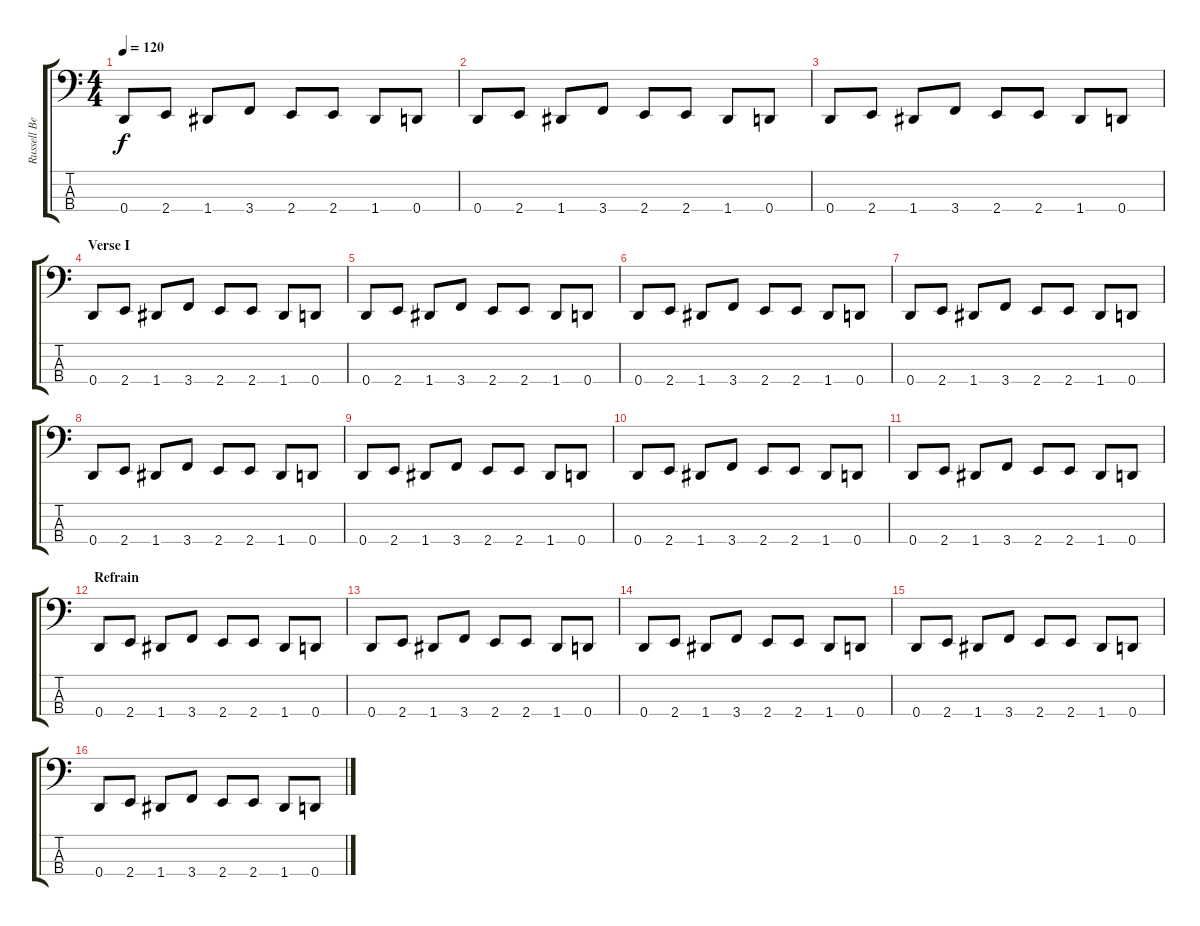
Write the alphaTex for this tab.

\track ("Russell Bergquist" "Russell Be") {instrument electricbasspick}
\staff {score tabs}
\tuning (G2 D2 A1 D1) {hide}
\ts (4 4)
\tempo 120
\clef f4
\ks c
0.4.8{dy f} 2.4.8 1.4.8 3.4.8 2.4.8 2.4.8 1.4.8 0.4.8 |
0.4.8 2.4.8 1.4.8 3.4.8 2.4.8 2.4.8 1.4.8 0.4.8 |
0.4.8 2.4.8 1.4.8 3.4.8 2.4.8 2.4.8 1.4.8 0.4.8 |
\section ("" "Verse I")
0.4.8 2.4.8 1.4.8 3.4.8 2.4.8 2.4.8 1.4.8 0.4.8 |
0.4.8 2.4.8 1.4.8 3.4.8 2.4.8 2.4.8 1.4.8 0.4.8 |
0.4.8 2.4.8 1.4.8 3.4.8 2.4.8 2.4.8 1.4.8 0.4.8 |
0.4.8 2.4.8 1.4.8 3.4.8 2.4.8 2.4.8 1.4.8 0.4.8 |
0.4.8 2.4.8 1.4.8 3.4.8 2.4.8 2.4.8 1.4.8 0.4.8 |
0.4.8 2.4.8 1.4.8 3.4.8 2.4.8 2.4.8 1.4.8 0.4.8 |
0.4.8 2.4.8 1.4.8 3.4.8 2.4.8 2.4.8 1.4.8 0.4.8 |
0.4.8 2.4.8 1.4.8 3.4.8 2.4.8 2.4.8 1.4.8 0.4.8 |
\section ("" "Refrain")
0.4.8 2.4.8 1.4.8 3.4.8 2.4.8 2.4.8 1.4.8 0.4.8 |
0.4.8 2.4.8 1.4.8 3.4.8 2.4.8 2.4.8 1.4.8 0.4.8 |
0.4.8 2.4.8 1.4.8 3.4.8 2.4.8 2.4.8 1.4.8 0.4.8 |
0.4.8 2.4.8 1.4.8 3.4.8 2.4.8 2.4.8 1.4.8 0.4.8 |
0.4.8 2.4.8 1.4.8 3.4.8 2.4.8 2.4.8 1.4.8 0.4.8
